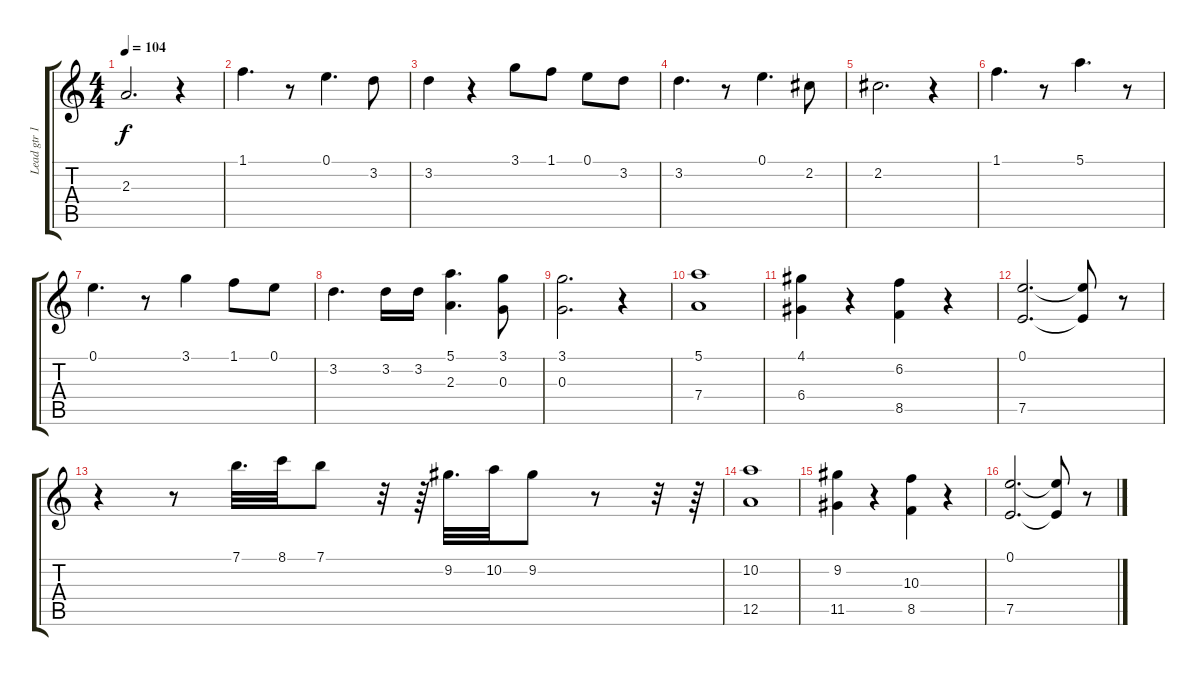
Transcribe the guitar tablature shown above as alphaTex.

\track ("Lead gtr 1" "Lead gtr 1") {instrument electricguitarjazz}
\staff {score tabs}
\tuning (E4 B3 G3 D3 A2 E2) {hide}
\ts (4 4)
\tempo 104
\clef g2
\ks c
2.3{t}.2{d dy f} r.4 |
1.1.4{d} r.8 0.1.4{d} 3.2.8 |
3.2.4 r.4 3.1.8 1.1.8 0.1.8 3.2.8 |
3.2.4{d} r.8 0.1.4{d} 2.2.8 |
2.2.2{d} r.4 |
1.1.4{d} r.8 5.1.4{d} r.8 |
0.1.4{d} r.8 3.1.4 1.1.8 0.1.8 |
3.2.4{d} 3.2.16 3.2.16 (5.1 2.3).4{d} (3.1 0.3).8 |
(3.1 0.3).2{d} r.4 |
(5.1 7.4).1 |
(4.1 6.4).4 r.4 (6.2 8.5).4 r.4 |
(0.1 7.5).2{d} (0.1{t} 7.5{t}).8 r.8 |
r.4 r.8 7.1.32{d} 8.1.32 7.1.8 r.32 r.64 9.2.32{d} 10.2.32 9.2.8 r.8 r.32 r.64 |
(10.2 12.5).1 |
(9.2 11.5).4 r.4 (10.3 8.5).4 r.4 |
(0.1 7.5).2{d} (0.1{t} 7.5{t}).8 r.8
